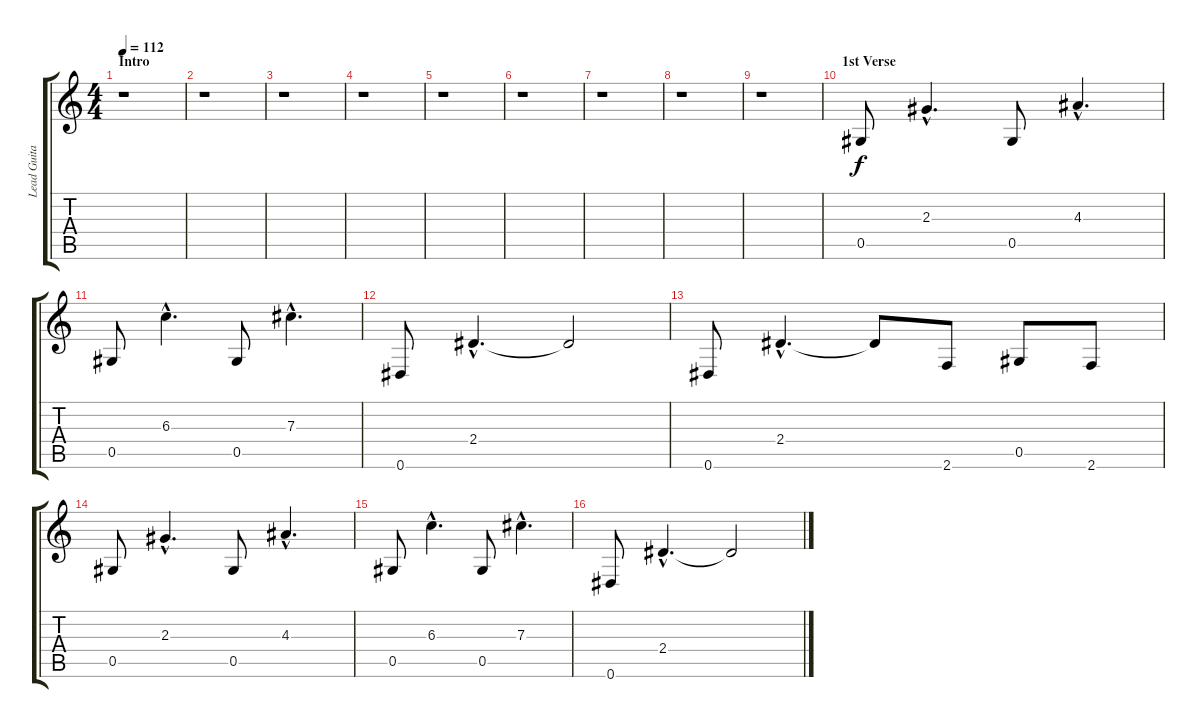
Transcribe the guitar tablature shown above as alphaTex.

\track ("Lead Guitars" "Lead Guita") {instrument distortionguitar}
\staff {score tabs}
\tuning (Eb4 Bb3 Gb3 Db3 Ab2 Eb2) {hide}
\ts (4 4)
\section ("" "Intro")
\tempo 112
\clef g2
\ks c
r.1{dy f instrument distortionguitar} |
r.1 |
r.1 |
r.1 |
r.1 |
r.1 |
r.1 |
r.1 |
r.1 |
\section ("" "1st Verse")
0.5.8 2.3{hac}.4{d} 0.5.8 4.3{hac}.4{d} |
0.5.8 6.3{hac}.4{d} 0.5.8 7.3{hac}.4{d} |
0.6.8 2.4{hac}.4{d} 2.4{t}.2 |
0.6.8 2.4{hac}.4{d} 2.4{t}.8 2.6.8 0.5.8 2.6.8 |
0.5.8 2.3{hac}.4{d} 0.5.8 4.3{hac}.4{d} |
0.5.8 6.3{hac}.4{d} 0.5.8 7.3{hac}.4{d} |
0.6.8 2.4{hac}.4{d} 2.4{t}.2
